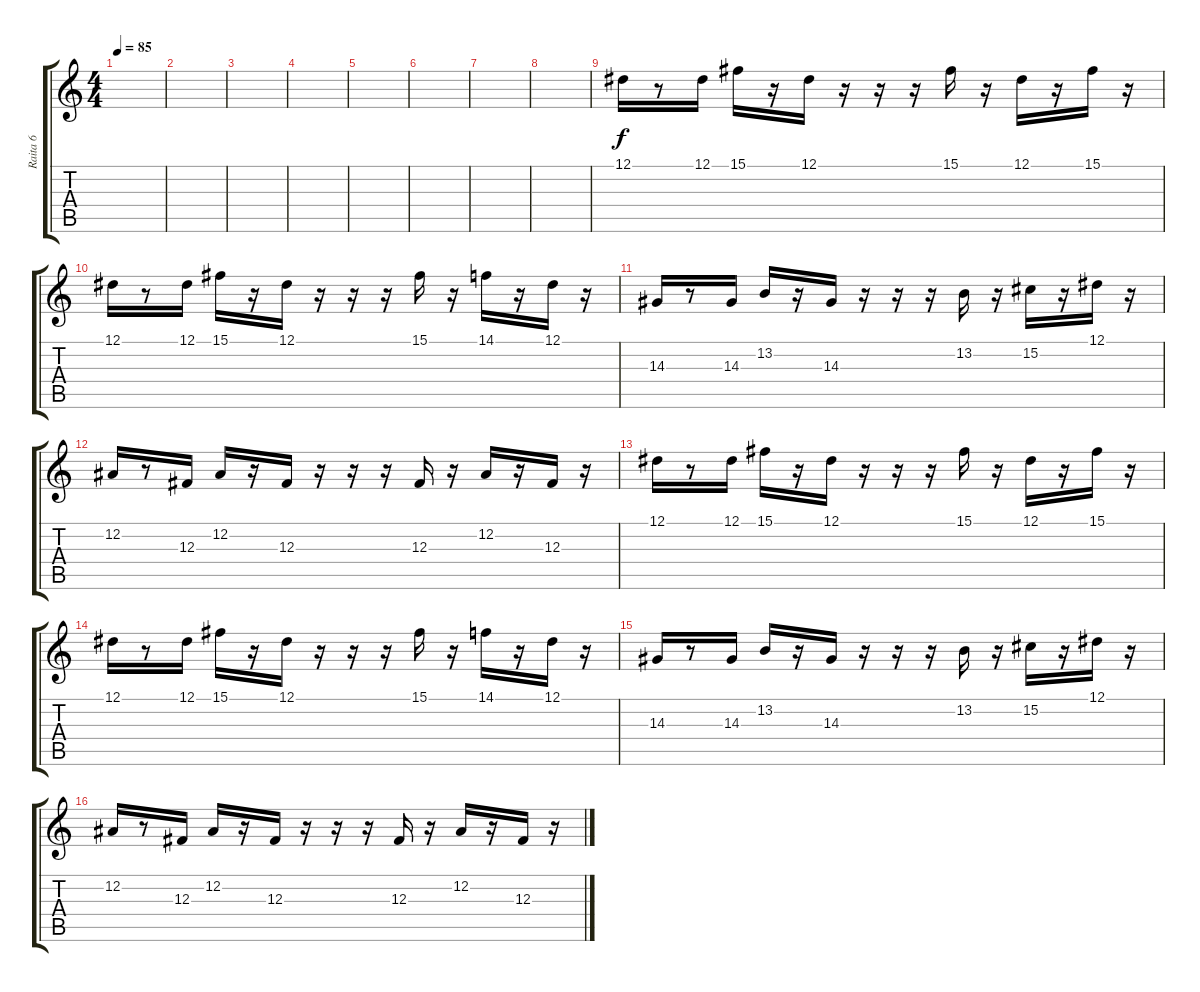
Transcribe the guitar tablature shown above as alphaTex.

\track ("Raita 6" "Raita 6") {instrument piccolo}
\staff {score tabs}
\tuning (Eb4 Bb3 Gb3 Db3 Ab2 Eb2) {hide}
\ts (4 4)
\tempo 85
\clef g2
\ks c
|
|
|
|
|
|
|
|
12.1.16 r.8 12.1.16 15.1.16 r.16 12.1.16 r.16 r.16 r.16 15.1.16 r.16 12.1.16 r.16 15.1.16 r.16 |
12.1.16 r.8 12.1.16 15.1.16 r.16 12.1.16 r.16 r.16 r.16 15.1.16 r.16 14.1.16 r.16 12.1.16 r.16 |
14.3.16 r.8 14.3.16 13.2.16 r.16 14.3.16 r.16 r.16 r.16 13.2.16 r.16 15.2.16 r.16 12.1.16 r.16 |
12.2.16 r.8 12.3.16 12.2.16 r.16 12.3.16 r.16 r.16 r.16 12.3.16 r.16 12.2.16 r.16 12.3.16 r.16 |
12.1.16 r.8 12.1.16 15.1.16 r.16 12.1.16 r.16 r.16 r.16 15.1.16 r.16 12.1.16 r.16 15.1.16 r.16 |
12.1.16 r.8 12.1.16 15.1.16 r.16 12.1.16 r.16 r.16 r.16 15.1.16 r.16 14.1.16 r.16 12.1.16 r.16 |
14.3.16 r.8 14.3.16 13.2.16 r.16 14.3.16 r.16 r.16 r.16 13.2.16 r.16 15.2.16 r.16 12.1.16 r.16 |
12.2.16 r.8 12.3.16 12.2.16 r.16 12.3.16 r.16 r.16 r.16 12.3.16 r.16 12.2.16 r.16 12.3.16 r.16
